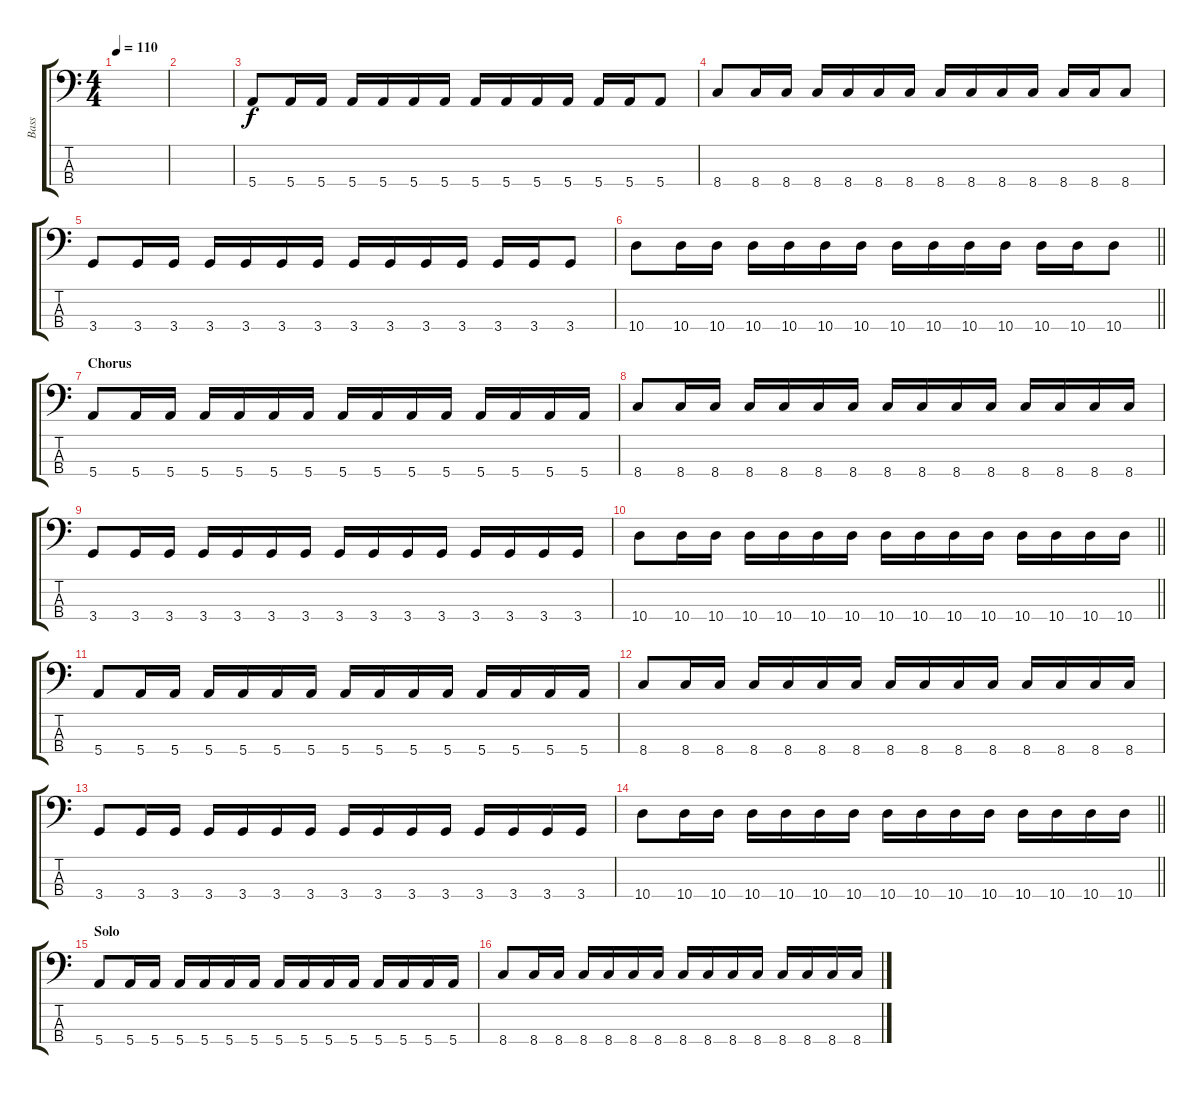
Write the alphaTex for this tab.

\track ("Bass" "Bass") {instrument electricbassfinger}
\staff {score tabs}
\tuning (G2 D2 A1 E1) {hide}
\ts (4 4)
\tempo 110
\clef f4
\ks c
|
|
5.4.8 5.4.16 5.4.16 5.4.16 5.4.16 5.4.16 5.4.16 5.4.16 5.4.16 5.4.16 5.4.16 5.4.16 5.4.16 5.4.8 |
8.4.8 8.4.16 8.4.16 8.4.16 8.4.16 8.4.16 8.4.16 8.4.16 8.4.16 8.4.16 8.4.16 8.4.16 8.4.16 8.4.8 |
3.4.8 3.4.16 3.4.16 3.4.16 3.4.16 3.4.16 3.4.16 3.4.16 3.4.16 3.4.16 3.4.16 3.4.16 3.4.16 3.4.8 |
\barLineRight lightlight
10.4.8 10.4.16 10.4.16 10.4.16 10.4.16 10.4.16 10.4.16 10.4.16 10.4.16 10.4.16 10.4.16 10.4.16 10.4.16 10.4.8 |
\section ("" "Chorus")
5.4.8 5.4.16 5.4.16 5.4.16 5.4.16 5.4.16 5.4.16 5.4.16 5.4.16 5.4.16 5.4.16 5.4.16 5.4.16 5.4.16 5.4.16 |
8.4.8 8.4.16 8.4.16 8.4.16 8.4.16 8.4.16 8.4.16 8.4.16 8.4.16 8.4.16 8.4.16 8.4.16 8.4.16 8.4.16 8.4.16 |
3.4.8 3.4.16 3.4.16 3.4.16 3.4.16 3.4.16 3.4.16 3.4.16 3.4.16 3.4.16 3.4.16 3.4.16 3.4.16 3.4.16 3.4.16 |
\barLineRight lightlight
10.4.8 10.4.16 10.4.16 10.4.16 10.4.16 10.4.16 10.4.16 10.4.16 10.4.16 10.4.16 10.4.16 10.4.16 10.4.16 10.4.16 10.4.16 |
5.4.8 5.4.16 5.4.16 5.4.16 5.4.16 5.4.16 5.4.16 5.4.16 5.4.16 5.4.16 5.4.16 5.4.16 5.4.16 5.4.16 5.4.16 |
8.4.8 8.4.16 8.4.16 8.4.16 8.4.16 8.4.16 8.4.16 8.4.16 8.4.16 8.4.16 8.4.16 8.4.16 8.4.16 8.4.16 8.4.16 |
3.4.8 3.4.16 3.4.16 3.4.16 3.4.16 3.4.16 3.4.16 3.4.16 3.4.16 3.4.16 3.4.16 3.4.16 3.4.16 3.4.16 3.4.16 |
\barLineRight lightlight
10.4.8 10.4.16 10.4.16 10.4.16 10.4.16 10.4.16 10.4.16 10.4.16 10.4.16 10.4.16 10.4.16 10.4.16 10.4.16 10.4.16 10.4.16 |
\section ("" "Solo")
5.4.8 5.4.16 5.4.16 5.4.16 5.4.16 5.4.16 5.4.16 5.4.16 5.4.16 5.4.16 5.4.16 5.4.16 5.4.16 5.4.16 5.4.16 |
8.4.8 8.4.16 8.4.16 8.4.16 8.4.16 8.4.16 8.4.16 8.4.16 8.4.16 8.4.16 8.4.16 8.4.16 8.4.16 8.4.16 8.4.16
